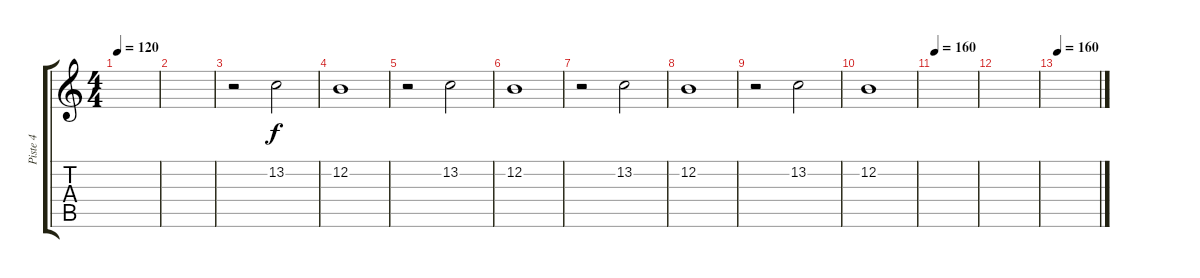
\track ("Piste 4" "Piste 4") {instrument trumpet}
\staff {score tabs}
\tuning (E4 B3 G3 D3 A2 E2) {hide}
\ts (4 4)
\tempo 120
\clef g2
\ks c
|
|
r.2 13.2.2 |
12.2.1 |
r.2 13.2.2 |
12.2.1 |
r.2 13.2.2 |
12.2.1 |
r.2 13.2.2 |
12.2.1 |
\tempo 160
|
|
\tempo 160
